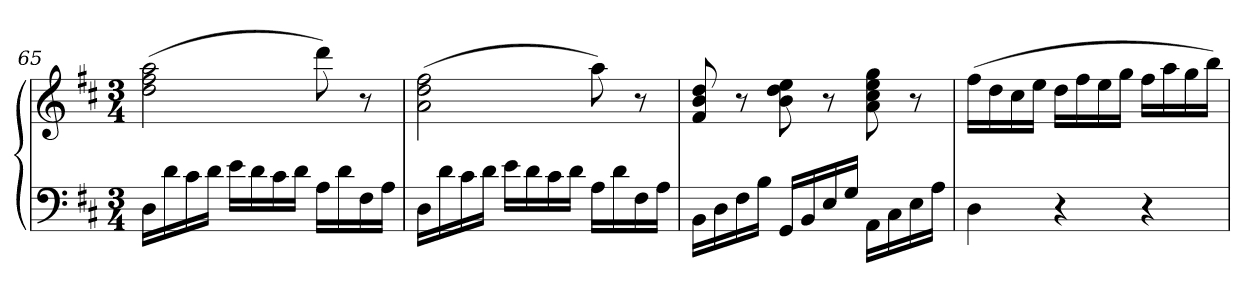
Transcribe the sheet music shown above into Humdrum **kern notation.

**kern	**kern
*part1	*part1
*staff2	*staff1
*clefF4	*clefG2
*k[f#c#]	*k[f#c#]
*M3/4	*M3/4
=65	=65
16DLL	(2dd 2ff# 2aa
16d	.
16c#	.
16dJJ	.
16eLL	.
16d	.
16c#	.
16dJJ	.
16ALL	8ddd)
16d	.
16F#	8r
16AJJ	.
=66	=66
16DLL	(2a 2dd 2ff#
16d	.
16c#	.
16dJJ	.
16eLL	.
16d	.
16c#	.
16dJJ	.
16ALL	8aa)
16d	.
16F#	8r
16AJJ	.
=67	=67
16BBLL	8f# 8b 8dd
16D	.
16F#	8r
16BJJ	.
16GGLL	8b 8dd 8ee
16BB	.
16E	8r
16GJJ	.
16AALL	8a 8cc# 8ee 8gg
16C#	.
16E	8r
16AJJ	.
=68	=68
4D	(16ff#LL
.	16dd
.	16cc#
.	16eeJJ
4r	16ddLL
.	16ff#
.	16ee
.	16ggJJ
4r	16ff#LL
.	16aa
.	16gg
.	16bbJJ)
=	=
*-	*-
